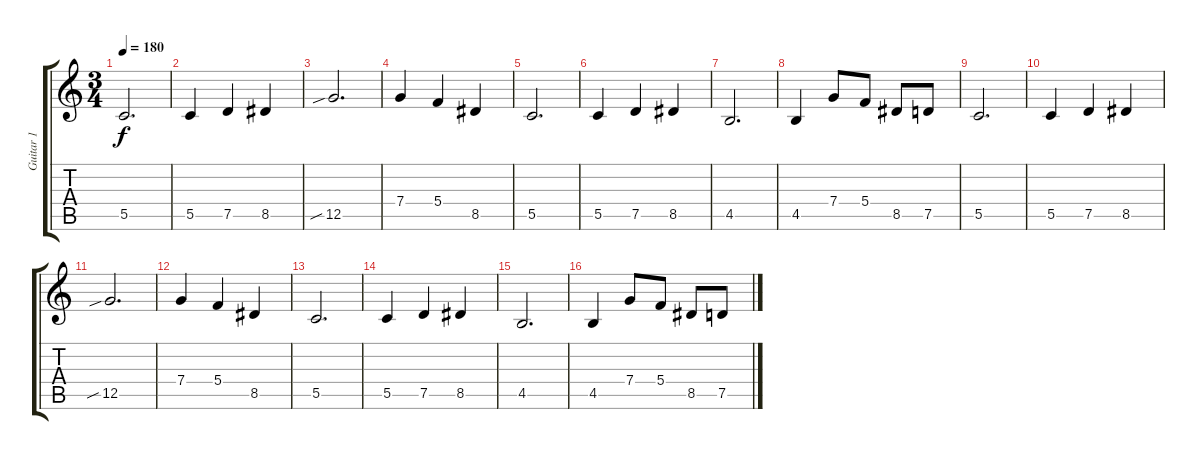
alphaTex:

\track ("Guitar 1" "Guitar 1") {instrument acousticguitarsteel}
\staff {score tabs}
\tuning (D4 A3 F3 C3 G2 D2) {hide}
\ts (3 4)
\tempo 180
\clef g2
\ks c
5.5.2{d dy f} |
5.5.4 7.5.4 8.5.4 |
12.5{sib}.2{d} |
7.4.4 5.4.4 8.5.4 |
5.5.2{d} |
5.5.4 7.5.4 8.5.4 |
4.5.2{d} |
4.5.4 7.4.8 5.4.8 8.5.8 7.5.8 |
5.5.2{d} |
5.5.4 7.5.4 8.5.4 |
12.5{sib}.2{d} |
7.4.4 5.4.4 8.5.4 |
5.5.2{d} |
5.5.4 7.5.4 8.5.4 |
4.5.2{d} |
4.5.4 7.4.8 5.4.8 8.5.8 7.5.8
